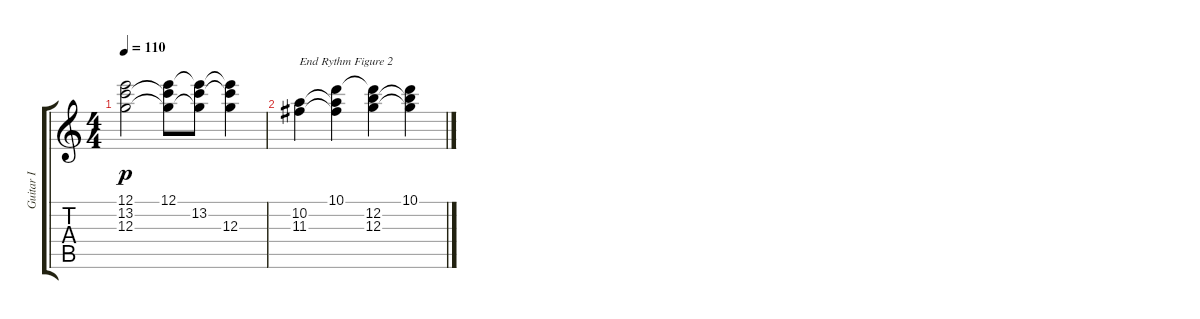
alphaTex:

\track ("Guitar I" "Guitar I") {instrument electricguitarclean}
\staff {score tabs}
\tuning (E4 B3 G3 D3 A2 E2) {hide}
\ts (4 4)
\tempo 110
\clef g2
\ks c
(12.1 13.2 12.3).2{dy p volume 2} (12.1 13.2{t} 12.3{t}).8{volume 1} (12.1{t} 13.2 12.3{t}).8 (12.1{t} 13.2{t} 12.3).4 |
(10.2 11.3).4{txt "End Rythm Figure 2" volume 0} (10.1 10.2{t} 11.3{t}).4 (10.1{t} 12.2 12.3).4 (10.1 12.2{t} 12.3{t}).4
